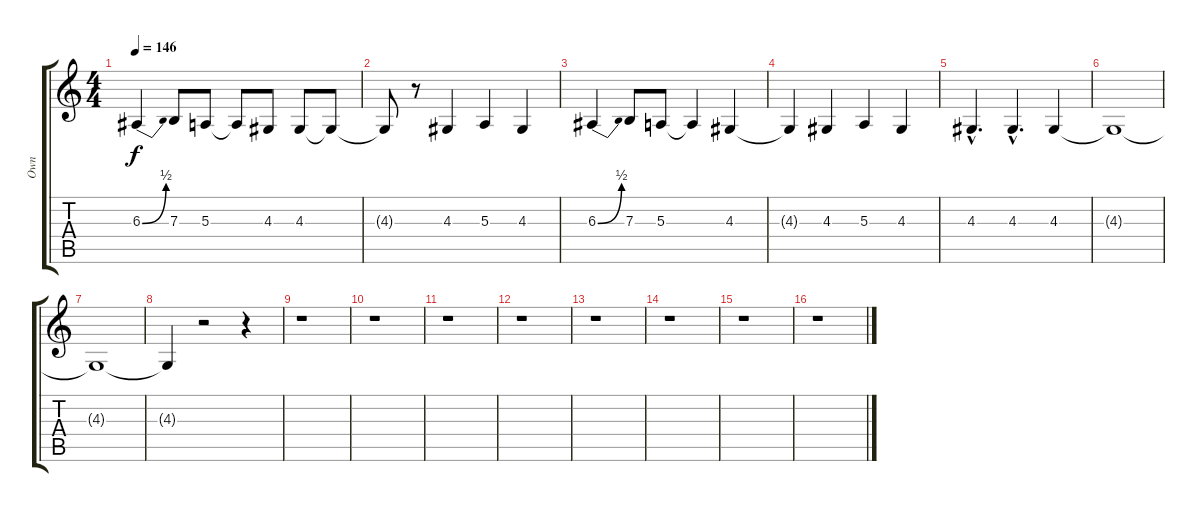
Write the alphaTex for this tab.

\track ("Own" "Own") {instrument trumpet}
\staff {score tabs}
\tuning (Db4 Ab3 E3 B2 Gb2 Db2) {hide}
\ts (4 4)
\tempo 146
\clef g2
\ks c
6.3{be (bend 0 0 60 2)}.4{dy f} 7.3.8 5.3.8 5.3{t}.8 4.3.8 4.3.8 4.3{t}.8 |
4.3{t}.8 r.8 4.3.4 5.3.4 4.3.4 |
6.3{be (bend 0 0 60 2)}.4 7.3.8 5.3.8 5.3{t}.4 4.3.4 |
4.3{t}.4 4.3.4 5.3.4 4.3.4 |
4.3{hac}.4{d} 4.3{hac}.4{d} 4.3.4 |
4.3{t}.1 |
4.3{t}.1 |
4.3{t}.4 r.2 r.4 |
r.1 |
r.1 |
r.1 |
r.1 |
r.1 |
r.1 |
r.1 |
r.1
